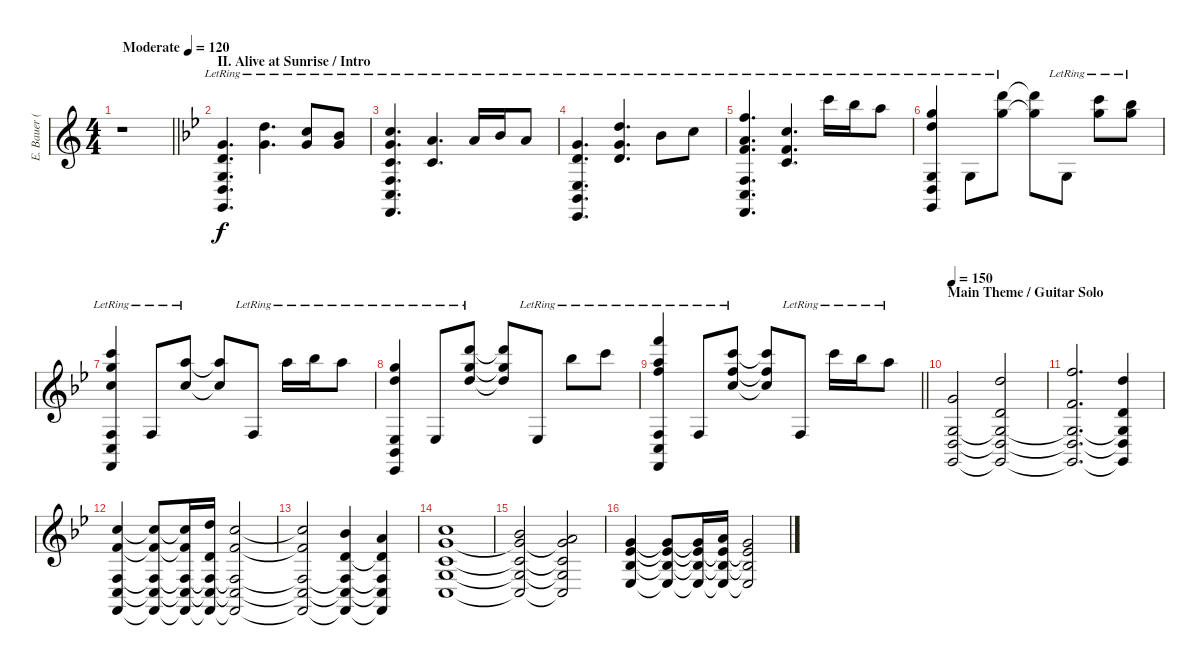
\track ("E. Bauer (Keyboard)" "E. Bauer (") {instrument stringensemble1}
\staff {score}
\tuning (E4 B3 G3 D3 A2 E2 B1) {hide}
\ts (4 4)
\tempo (120 "Moderate")
\clef g2
\barLineRight lightlight
\ks c
r.1{dy f instrument stringensemble1} |
\section ("" "II. Alive at Sunrise / Intro")
\ks gminor
(3.1{lr} 3.2{lr} 0.3{lr} 0.4{lr} 3.6{lr}).4{d instrument acousticgrandpiano} (10.1{lr} 8.2{lr}).4{d} (8.1{lr} 8.2{lr}).8 (6.1{lr} 8.2{lr}).8 |
(8.1{lr} 1.2{lr} 12.3{lr} 3.4{lr} 3.5{lr} 1.6{lr}).4{d} (5.1{lr} 1.2{lr}).4{d} 5.1{lr}.16 6.1{lr}.16 5.1{lr}.8 |
(3.1{lr} 3.2{lr} 1.4{lr} 1.5{lr} 4.7{lr}).4{d} (10.1{lr} 8.2{lr} 7.3{lr}).4{d} 6.1{lr}.8 8.1{lr}.8 |
(13.1{lr} 10.2{lr} 15.4{lr} 8.5{lr} 8.6{lr} 6.7{lr}).4{d} (8.1{lr} 10.3{lr} 10.4{lr}).4{d} 20.1{lr}.16 18.1{lr}.16 17.1{lr}.8 |
(15.1{lr} 15.2{lr} 0.3{lr} 0.4{lr} 3.6{lr}).4 0.3{lr}.8 (22.1{lr} 20.2{lr}).8 (22.1{t} 20.2{t}).8 0.3{lr}.8 (20.1{lr} 20.2{lr}).8 (18.1{lr} 20.2{lr}).8 |
(20.1{lr} 20.2{lr} 17.3{lr} 3.4{lr} 3.5{lr} 1.6{lr}).4 3.4{lr}.8 (17.1{lr} 13.2{lr}).8 (17.1{t} 13.2{t}).8 3.4{lr}.8 17.1{lr}.16 18.1{lr}.16 17.1{lr}.8 |
(15.1{lr} 15.2{lr} 1.4{lr} 1.5{lr} 4.7{lr}).4 1.4{lr}.8 (22.1{lr} 20.2{lr} 19.3{lr}).8 (22.1{t} 20.2{t} 19.3{t}).8 1.4{lr}.8 18.1{lr}.8 20.1{lr}.8 |
\barLineRight lightlight
(25.1{lr} 22.2{lr} 22.3{lr} 8.5{lr} 8.6{lr} 6.7{lr}).4 8.5{lr}.8 (20.1{lr} 18.2{lr} 17.3{lr}).8 (20.1{t} 18.2{t} 17.3{t}).8 8.5{lr}.8 20.1{lr}.16 18.1{lr}.16 17.1{lr}.8 |
\section ("" "Main Theme / Guitar Solo")
\tempo 150
(8.2 5.4 5.5 3.6).2{instrument stringensemble1} (10.1 3.2 5.4{t} 5.5{t} 3.6{t}).2 |
(13.1 6.2 5.4{t} 5.5{t} 3.6{t}).2{d} (10.1 3.2 5.4{t} 5.5{t} 3.6{t}).4 |
(8.1 6.2 3.4 3.5 1.6).4 (8.1{t} 6.2{t} 3.4{t} 3.5{t} 1.6{t}).8 (8.1{t} 6.2{t} 3.4{t} 3.5{t} 1.6{t}).16 (10.1 3.2 3.4{t} 3.5{t} 1.6{t}).16 (8.1 6.2 3.4{t} 3.5{t} 1.6{t}).2 |
(8.1{t} 6.2{t} 3.4{t} 3.5{t} 1.6{t}).2 (6.1 3.2 3.4{t} 3.5{t} 1.6{t}).4 (5.1 3.2{t} 3.4{t} 3.5{t} 1.6{t}).4 |
(8.1 8.2 5.3 5.4 3.5).1 |
(6.1 8.2{t} 5.3{t} 5.4{t} 3.5{t}).2 (5.1 8.2{t} 5.3{t} 5.4{t} 3.5{t}).2 |
(3.1 8.3 8.4 6.5).4 (3.1{t} 8.3{t} 8.4{t} 6.5{t}).8 (3.1{t} 8.3{t} 8.4{t} 6.5{t}).16 (5.1 8.3{t} 8.4{t} 6.5{t}).16 (3.1 8.3{t} 8.4{t} 6.5{t}).2
